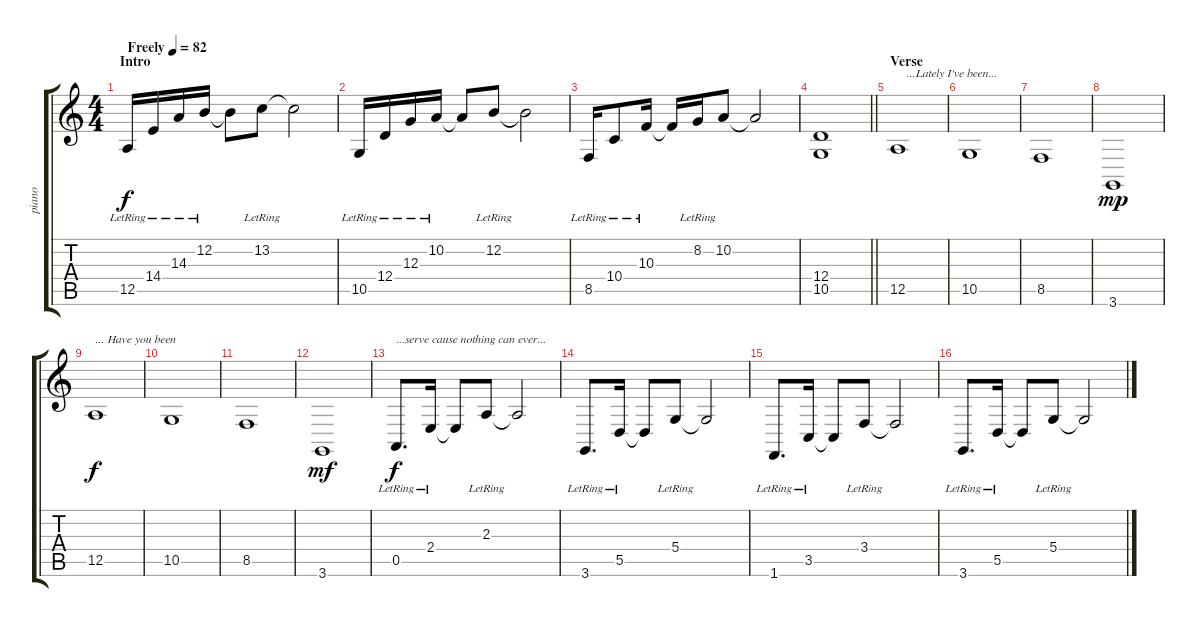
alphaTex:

\track ("piano" "piano") {instrument acousticgrandpiano}
\staff {score tabs}
\tuning (E4 B3 G3 D3 A2 E2) {hide}
\ts (4 4)
\section ("" "Intro")
\tempo (82 "Freely")
\clef g2
\ks c
12.5{lr}.16{dy f instrument acousticgrandpiano} 14.4{lr}.16 14.3{lr}.16 12.2{lr}.16 12.2{t}.8 13.2{lr}.8 13.2{t}.2 |
10.5{lr}.16 12.4{lr}.16 12.3{lr}.16 10.2{lr}.16 10.2{t}.8 12.2{lr}.8 12.2{t}.2 |
8.5{lr}.16 10.4{lr}.8 10.3{lr}.16 10.3{t}.16 8.2{lr}.16 10.2{lr}.8 10.2{t}.2 |
\barLineRight lightlight
(12.4 10.5).1 |
\section ("" "Verse")
12.5.1{txt "   ...Lately I've been..."} |
10.5.1 |
8.5.1 |
3.6.1{dy mp} |
12.5.1{txt "... Have you been" dy f} |
10.5.1 |
8.5.1 |
3.6.1{dy mf} |
0.5{lr}.8{d txt "...serve cause nothing can ever..." dy f} 2.4{lr}.16 2.4{t}.8 2.3{lr}.8 2.3{t}.2 |
3.6{lr}.8{d} 5.5{lr}.16 5.5{t}.8 5.4{lr}.8 5.4{t}.2 |
1.6{lr}.8{d} 3.5{lr}.16 3.5{t}.8 3.4{lr}.8 3.4{t}.2 |
3.6{lr}.8{d} 5.5{lr}.16 5.5{t}.8 5.4{lr}.8 5.4{t}.2
